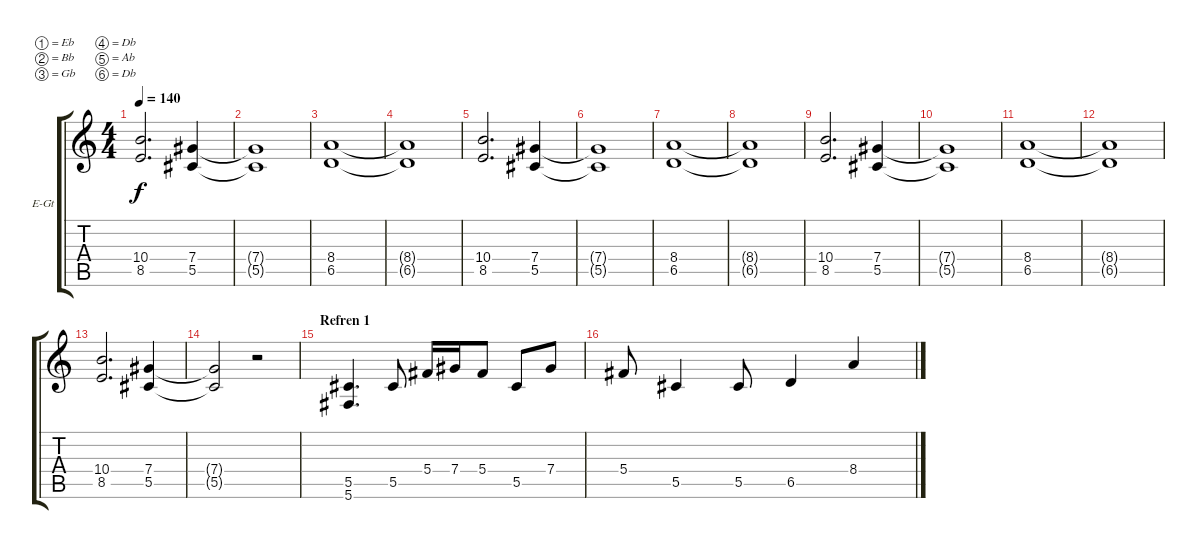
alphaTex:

\bracketExtendMode groupsimilarinstruments
\firstSystemTrackNameOrientation horizontal
\otherSystemsTrackNameOrientation horizontal
\track ("Gitara 2" "E-Gt") {instrument distortionguitar}
\staff {score tabs}
\tuning (Eb4 Bb3 Gb3 Db3 Ab2 Db2)
\ts (4 4)
\tempo 140
\clef g2
\ks c
(10.4 8.5).2{d dy f} (7.4 5.5).4 |
(7.4{t} 5.5{t}).1 |
(8.4 6.5).1 |
(8.4{t} 6.5{t}).1 |
(10.4 8.5).2{d} (7.4 5.5).4 |
(7.4{t} 5.5{t}).1 |
(8.4 6.5).1 |
(8.4{t} 6.5{t}).1 |
(10.4 8.5).2{d} (7.4 5.5).4 |
(7.4{t} 5.5{t}).1 |
(8.4 6.5).1 |
(8.4{t} 6.5{t}).1 |
(10.4 8.5).2{d} (7.4 5.5).4 |
(7.4{t} 5.5{t}).2 r.2 |
\section ("" "Refren 1")
(5.5 5.6).4{d} 5.5.8 5.4.16 7.4.16 5.4.8 5.5.8 7.4.8 |
5.4.8 5.5.4 5.5.8 6.5.4 8.4.4
